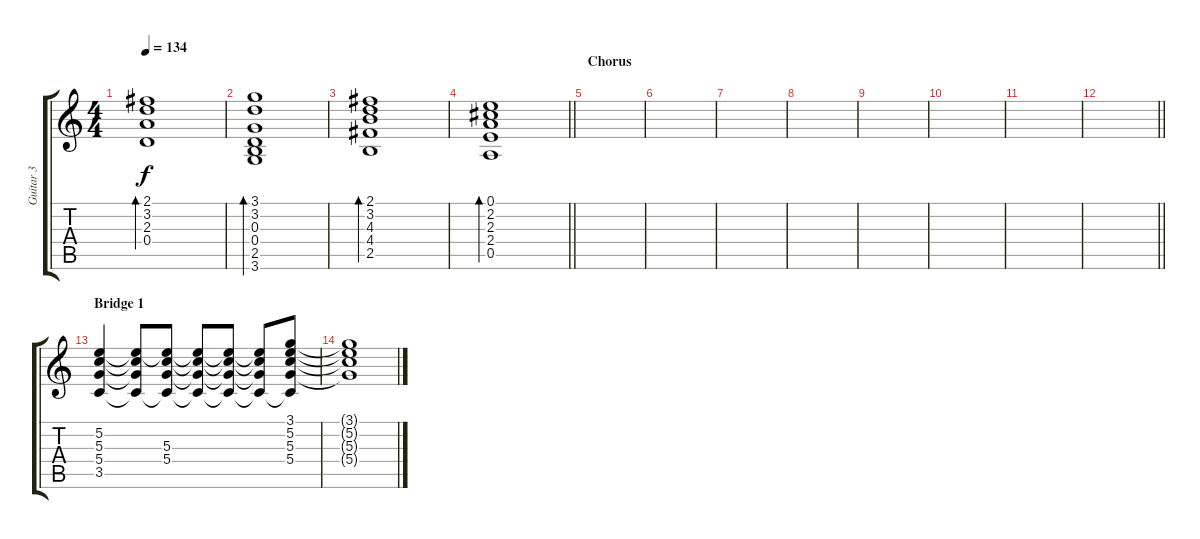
\track ("Guitar 3" "Guitar 3") {instrument overdrivenguitar}
\staff {score tabs}
\tuning (E4 B3 G3 D3 A2 E2) {hide}
\ts (4 4)
\tempo 134
\clef g2
\ks c
(2.1 3.2 2.3 0.4).1{bd 60 dy f} |
(3.1 3.2 0.3 0.4 2.5 3.6).1{bd 60} |
(2.1 3.2 4.3 4.4 2.5).1{bd 60} |
\barLineRight lightlight
(0.1 2.2 2.3 2.4 0.5).1{bd 60} |
\section ("" "Chorus")
|
|
|
|
|
|
|
\barLineRight lightlight
|
\section ("" "Bridge 1")
(5.2 5.3 5.4 3.5).4 (5.2{t} 5.3{t} 5.4{t} 3.5{t}).8 (5.2{t} 5.3 5.4 3.5{t}).8 (5.2{t} 5.3{t} 5.4{t} 3.5{t}).8 (5.2{t} 5.3{t} 5.4{t} 3.5{t}).8 (5.2{t} 5.3{t} 5.4{t} 3.5{t}).8 (3.1 5.2 5.3 5.4 3.5{t}).8 |
(3.1{t} 5.2{t} 5.3{t} 5.4{t}).1
